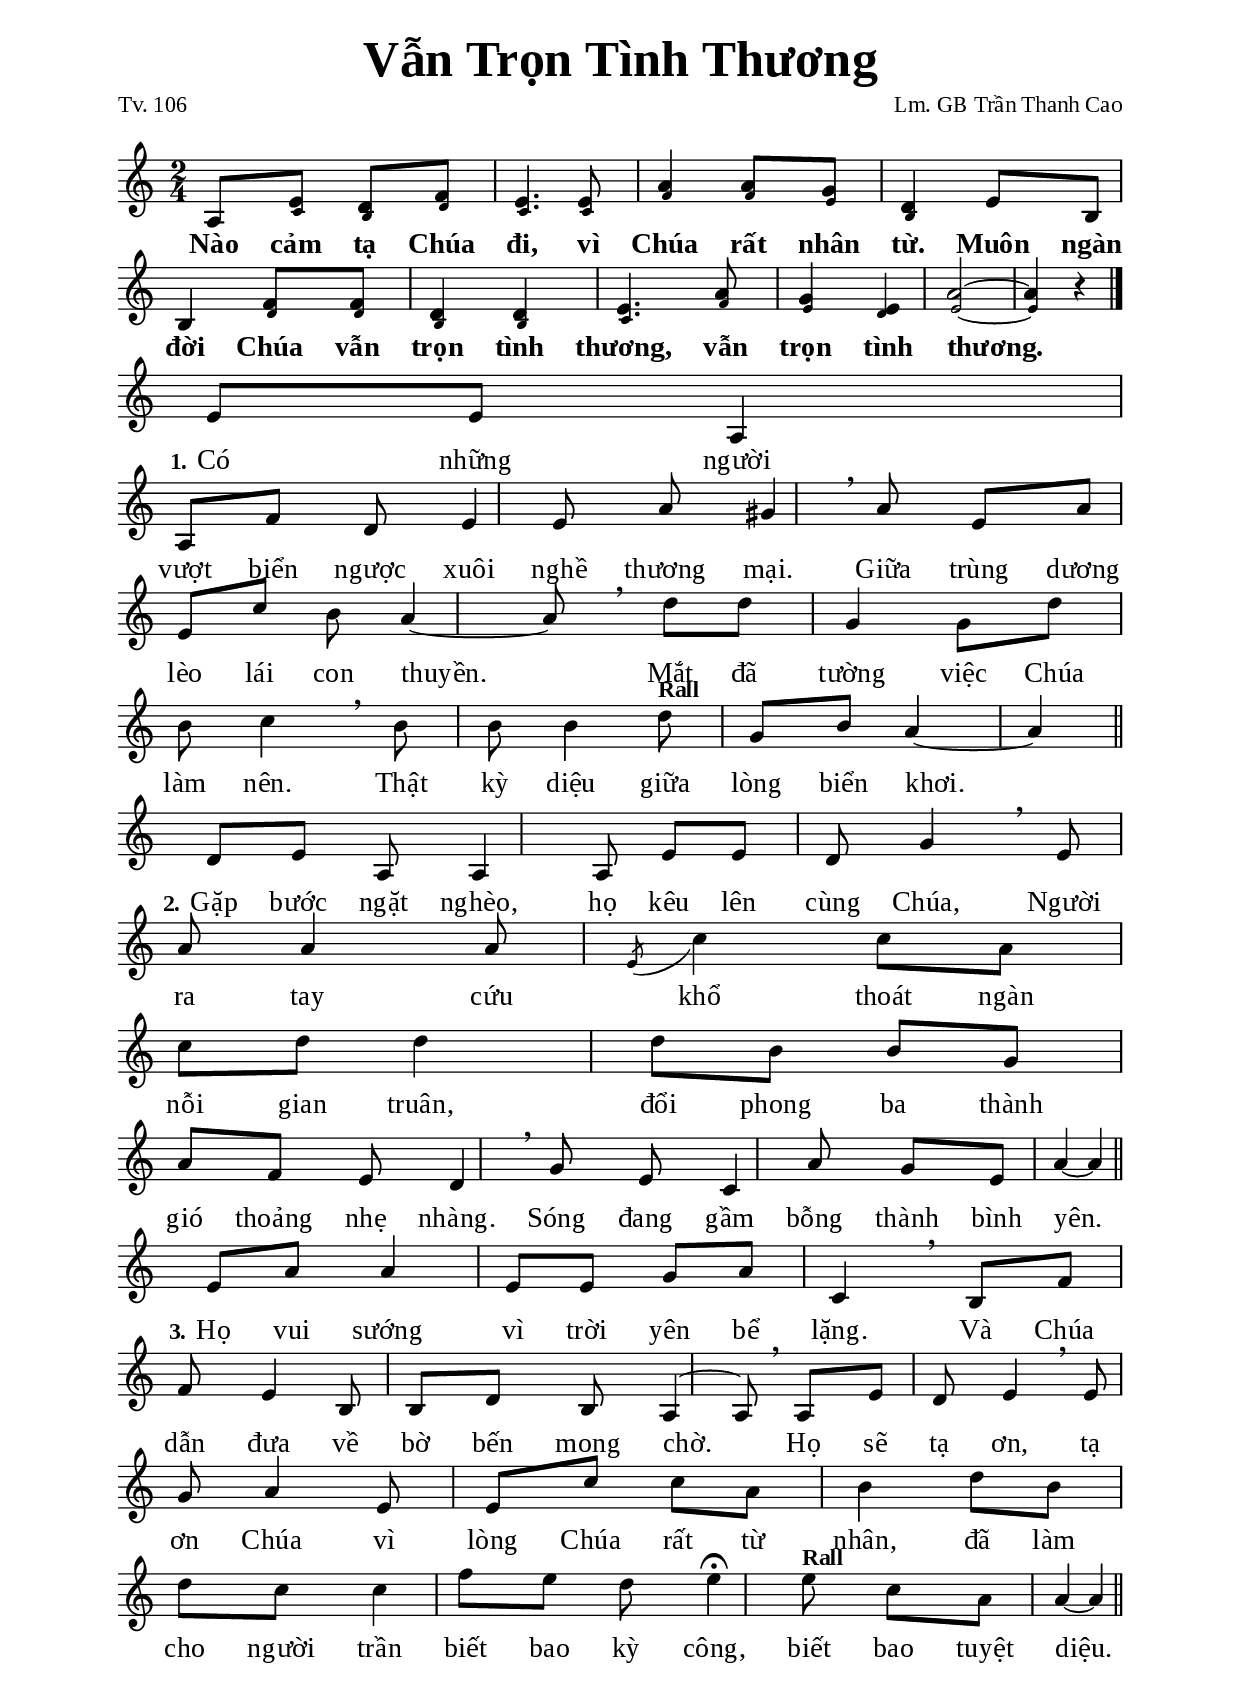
% Cài đặt chung
\version "2.22.1"
\include "english.ly"

\header {
  title = \markup { \fontsize #3 "Vẫn Trọn Tình Thương" }
  poet = "Tv. 106"
  composer = "Lm. GB Trần Thanh Cao"
  arranger = " "
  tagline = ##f
}

% Nhạc điệp khúc
nhacDiepKhucSop = \relative c' {
  a8 e' d f |
  e4. e8 |
  a4 a8 g |
  d4 e8 b |
  b4 f'8 f |
  d4 d |
  e4. a8 |
  g4 e |
  a2 ~ |
  a4 r \bar "|."
}

nhacDiepKhucBas = \relative c' {
  a8 c b d |
  c4. c8 |
  f4 f8 e |
  b4 e8 b |
  b4 d8 d |
  b4 b 
  c4. f8 |
  e4 d |
  e2 ~ |
  e4 r
}

% Nhạc phiên khúc
nhacPhienKhucMot = \relative c' {
  e8 e a,4 a8 f' d e4 e8 a gs4 \breathe
  a8 e a e c' b a4 ~ a8 \breathe
  d8 d g,4 g8 d' b c4 \breathe
  b8 b b4 \tempo "Rall" d8 g, b a4 ~ a \bar "||"
}

nhacPhienKhucHai = \relative c' {
  d8 e a, a4 a8 e' e d g4 \breathe
  e8 a a4 a8 \acciaccatura e8 c'4 c8 a c d d4
  d8 b b g a f e d4 \breathe
  g8 e c4 a'8 g e a4 ~ a \bar "||"
}

nhacPhienKhucBa = \relative c' {
  e8 a a4 e8 e g a c,4 \breathe
  b8 f' f e4 b8 b d b a4 \tweak extra-offset #'(0 . 3) ^~ a8 \breathe
  a8 e' d e4 \breathe
  e8 g a4 e8 e c' c a b4 d8 b d c c4 f8 e d e4 \fermata
  \tempo "Rall" e8 c a a4 ~ a \bar "||"
}

% Lời điệp khúc
loiDiepKhuc = \lyricmode {
  Nào cảm tạ Chúa đi, vì Chúa rất nhân từ.
  Muôn ngàn đời Chúa vẫn trọn tình thương,
  vẫn trọn tình thương.
}

% Lời phiên khúc
loiPhienKhucMot = \lyricmode {
  \set stanza = #"1."
  Có những người vượt biển ngược xuôi nghề thương mại.
  Giữa trùng dương lèo lái con thuyền.
  Mắt đã tường việc Chúa làm nên.
  Thật kỳ diệu giữa lòng biển khơi.
}

loiPhienKhucHai = \lyricmode {
  \set stanza = #"2."
  Gặp bước ngặt nghèo, họ kêu lên cùng Chúa,
  Người ra tay cứu khổ thoát ngàn nỗi gian truân,
  đổi phong ba thành gió thoảng nhẹ nhàng.
  Sóng đang gầm bỗng thành bình yên.
}

loiPhienKhucBa = \lyricmode {
  \set stanza = #"3."
  Họ vui sướng vì trời yên bể lặng.
  Và Chúa dẫn đưa về bờ bến mong chờ.
  Họ sẽ tạ ơn, tạ ơn Chúa vì lòng Chúa rất từ nhân,
  đã làm cho người trần biết bao kỳ công,
  biết bao tuyệt diệu.
}


% Dàn trang
\paper {
  #(set-paper-size "a4")
  top-margin = 10\mm
  bottom-margin = 10\mm
  left-margin = 20\mm
  right-margin = 20\mm
  indent = #0
  #(define fonts
    (make-pango-font-tree
      "Liberation Serif"
      "Liberation Serif"
      "Liberation Serif"
      (/ 20 20)))
  page-count = #1
  system-system-spacing = #'((basic-distance . 11.5)
                             (minimum-distance . 11.5)
                             (padding . 1))
  score-system-spacing = #'((basic-distance . 11.5)
                             (minimum-distance . 11.5)
                             (padding . 1))
}

% Thiết lập tông và nhịp
TongNhip = { \key c \major \time 2/4 }

% Đổi kích thước nốt cho bè phụ
notBePhu =
#(define-music-function (font-size music) (number? ly:music?)
   (for-some-music
     (lambda (m)
       (if (music-is-of-type? m 'rhythmic-event)
           (begin
             (set! (ly:music-property m 'tweaks)
                   (cons `(font-size . ,font-size)
                         (ly:music-property m 'tweaks)))
             #t)
           #f))
     music)
   music)

\score {
  \new ChoirStaff <<
    \new Staff = diepKhuc \with {
        \consists "Merge_rests_engraver"
        %\magnifyStaff #(magstep +1)
        printPartCombineTexts = ##f
      }
      <<
      \new Voice \TongNhip \partCombine 
        \nhacDiepKhucSop
        \notBePhu -3 { \nhacDiepKhucBas }
      \new NullVoice = nhacThamChieu \nhacDiepKhucSop
      \new Lyrics \with {
          \override VerticalAxisGroup.
            nonstaff-relatedstaff-spacing.padding = #0.5
          \override VerticalAxisGroup.
            nonstaff-unrelatedstaff-spacing.padding = #1
        }
        \lyricsto nhacThamChieu \loiDiepKhuc
      >>
  >>
  \layout {
    \override Lyrics.LyricText.font-series = #'bold
    \override Lyrics.LyricText.font-size = #+2
    \override Lyrics.LyricSpace.minimum-distance = #3
    \override Score.BarNumber.break-visibility = ##(#f #f #f)
    \override Score.SpacingSpanner.uniform-stretching = ##t
  }
}

\score {
  \new ChoirStaff <<
    \new Staff = phienKhuc \with {
        %\magnifyStaff #(magstep +1)
      }
      <<
      \new Voice = beSop {
        \key c \major \time 2/4 \nhacPhienKhucMot
      }
    >>
    \new Lyrics \with {
          \override VerticalAxisGroup.
            nonstaff-relatedstaff-spacing.padding = #1
          \override VerticalAxisGroup.
            nonstaff-unrelatedstaff-spacing.padding = #1
        }
        \lyricsto beSop \loiPhienKhucMot
  >>
  \layout {
    \override Staff.TimeSignature.transparent = ##t
    \override Lyrics.LyricText.font-size = #+2
    \override Lyrics.LyricSpace.minimum-distance = #3.5
    \override Score.BarNumber.break-visibility = ##(#f #f #f)
    \override Score.SpacingSpanner.uniform-stretching = ##t
    \set Score.barAlways = ##t
    \set Score.defaultBarType = ""
  } 
}

\score {
  \new ChoirStaff <<
    \new Staff = phienKhuc \with {
        %\magnifyStaff #(magstep +1)
      }
      <<
      \new Voice = beSop {
        \key c \major \time 2/4 \nhacPhienKhucHai
      }
    >>
    \new Lyrics \with {
          \override VerticalAxisGroup.
            nonstaff-relatedstaff-spacing.padding = #1
          \override VerticalAxisGroup.
            nonstaff-unrelatedstaff-spacing.padding = #1
        }
        \lyricsto beSop \loiPhienKhucHai
  >>
  \layout {
    \override Staff.TimeSignature.transparent = ##t
    \override Lyrics.LyricText.font-size = #+2
    \override Lyrics.LyricSpace.minimum-distance = #3
    \override Score.BarNumber.break-visibility = ##(#f #f #f)
    \override Score.SpacingSpanner.uniform-stretching = ##t
    \set Score.barAlways = ##t
    \set Score.defaultBarType = ""
  } 
}

\score {
  \new ChoirStaff <<
    \new Staff = phienKhuc \with {
        %\magnifyStaff #(magstep +1)
      }
      <<
      \new Voice = beSop {
        \key c \major \time 2/4 \nhacPhienKhucBa
      }
    >>
    \new Lyrics \with {
          \override VerticalAxisGroup.
            nonstaff-relatedstaff-spacing.padding = #1
          \override VerticalAxisGroup.
            nonstaff-unrelatedstaff-spacing.padding = #1
        }
        \lyricsto beSop \loiPhienKhucBa
  >>
  \layout {
    \override Staff.TimeSignature.transparent = ##t
    \override Lyrics.LyricText.font-size = #+2
    \override Lyrics.LyricSpace.minimum-distance = #4
    \override Score.BarNumber.break-visibility = ##(#f #f #f)
    \override Score.SpacingSpanner.uniform-stretching = ##t
    \set Score.barAlways = ##t
    \set Score.defaultBarType = ""
  } 
}
